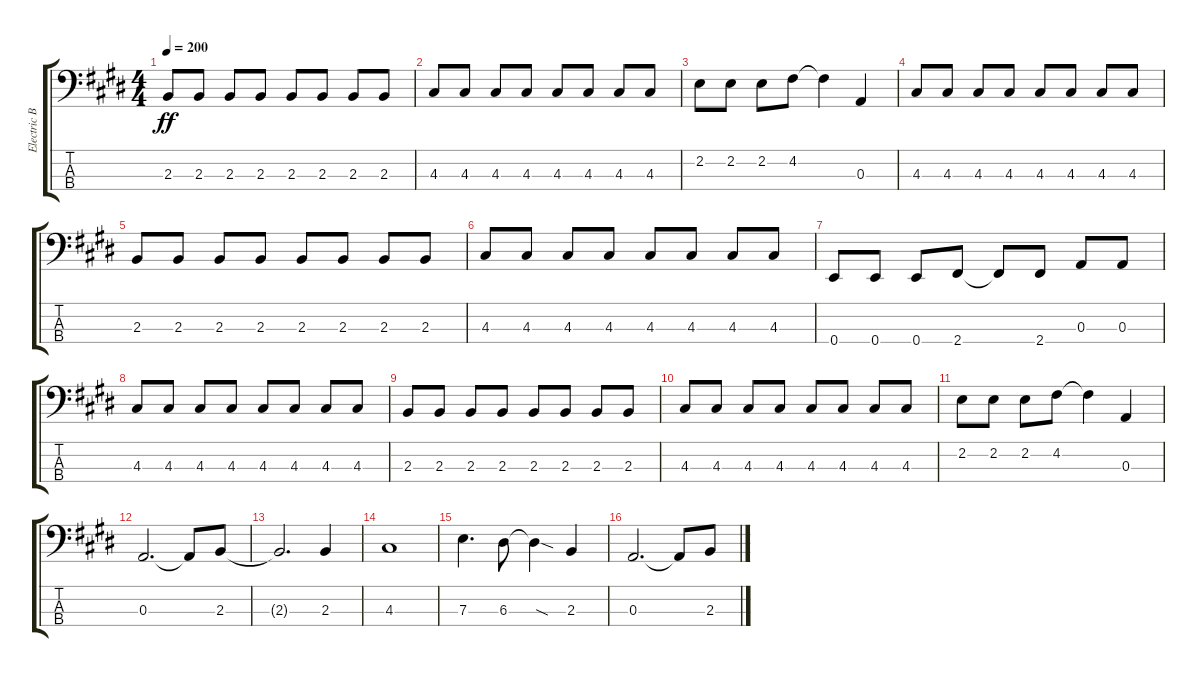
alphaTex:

\track ("Electric Bass" "Electric B") {instrument electricbassfinger}
\staff {score tabs}
\tuning (G2 D2 A1 E1) {hide}
\ts (4 4)
\tempo 200
\clef f4
\ks c#minor
2.3.8{dy ff} 2.3.8 2.3.8 2.3.8 2.3.8 2.3.8 2.3.8 2.3.8 |
4.3.8 4.3.8 4.3.8 4.3.8 4.3.8 4.3.8 4.3.8 4.3.8 |
2.2.8 2.2.8 2.2.8 4.2.8 4.2{t}.4 0.3.4 |
4.3.8 4.3.8 4.3.8 4.3.8 4.3.8 4.3.8 4.3.8 4.3.8 |
2.3.8 2.3.8 2.3.8 2.3.8 2.3.8 2.3.8 2.3.8 2.3.8 |
4.3.8 4.3.8 4.3.8 4.3.8 4.3.8 4.3.8 4.3.8 4.3.8 |
0.4.8 0.4.8 0.4.8 2.4.8 2.4{t}.8 2.4.8 0.3.8 0.3.8 |
4.3.8 4.3.8 4.3.8 4.3.8 4.3.8 4.3.8 4.3.8 4.3.8 |
2.3.8 2.3.8 2.3.8 2.3.8 2.3.8 2.3.8 2.3.8 2.3.8 |
4.3.8 4.3.8 4.3.8 4.3.8 4.3.8 4.3.8 4.3.8 4.3.8 |
2.2.8 2.2.8 2.2.8 4.2.8 4.2{t}.4 0.3.4 |
0.3.2{d} 0.3{t}.8 2.3.8 |
2.3{t}.2{d} 2.3.4 |
4.3.1 |
7.3.4{d} 6.3.8 6.3{sod t}.4 2.3.4 |
0.3.2{d} 0.3{t}.8 2.3.8
